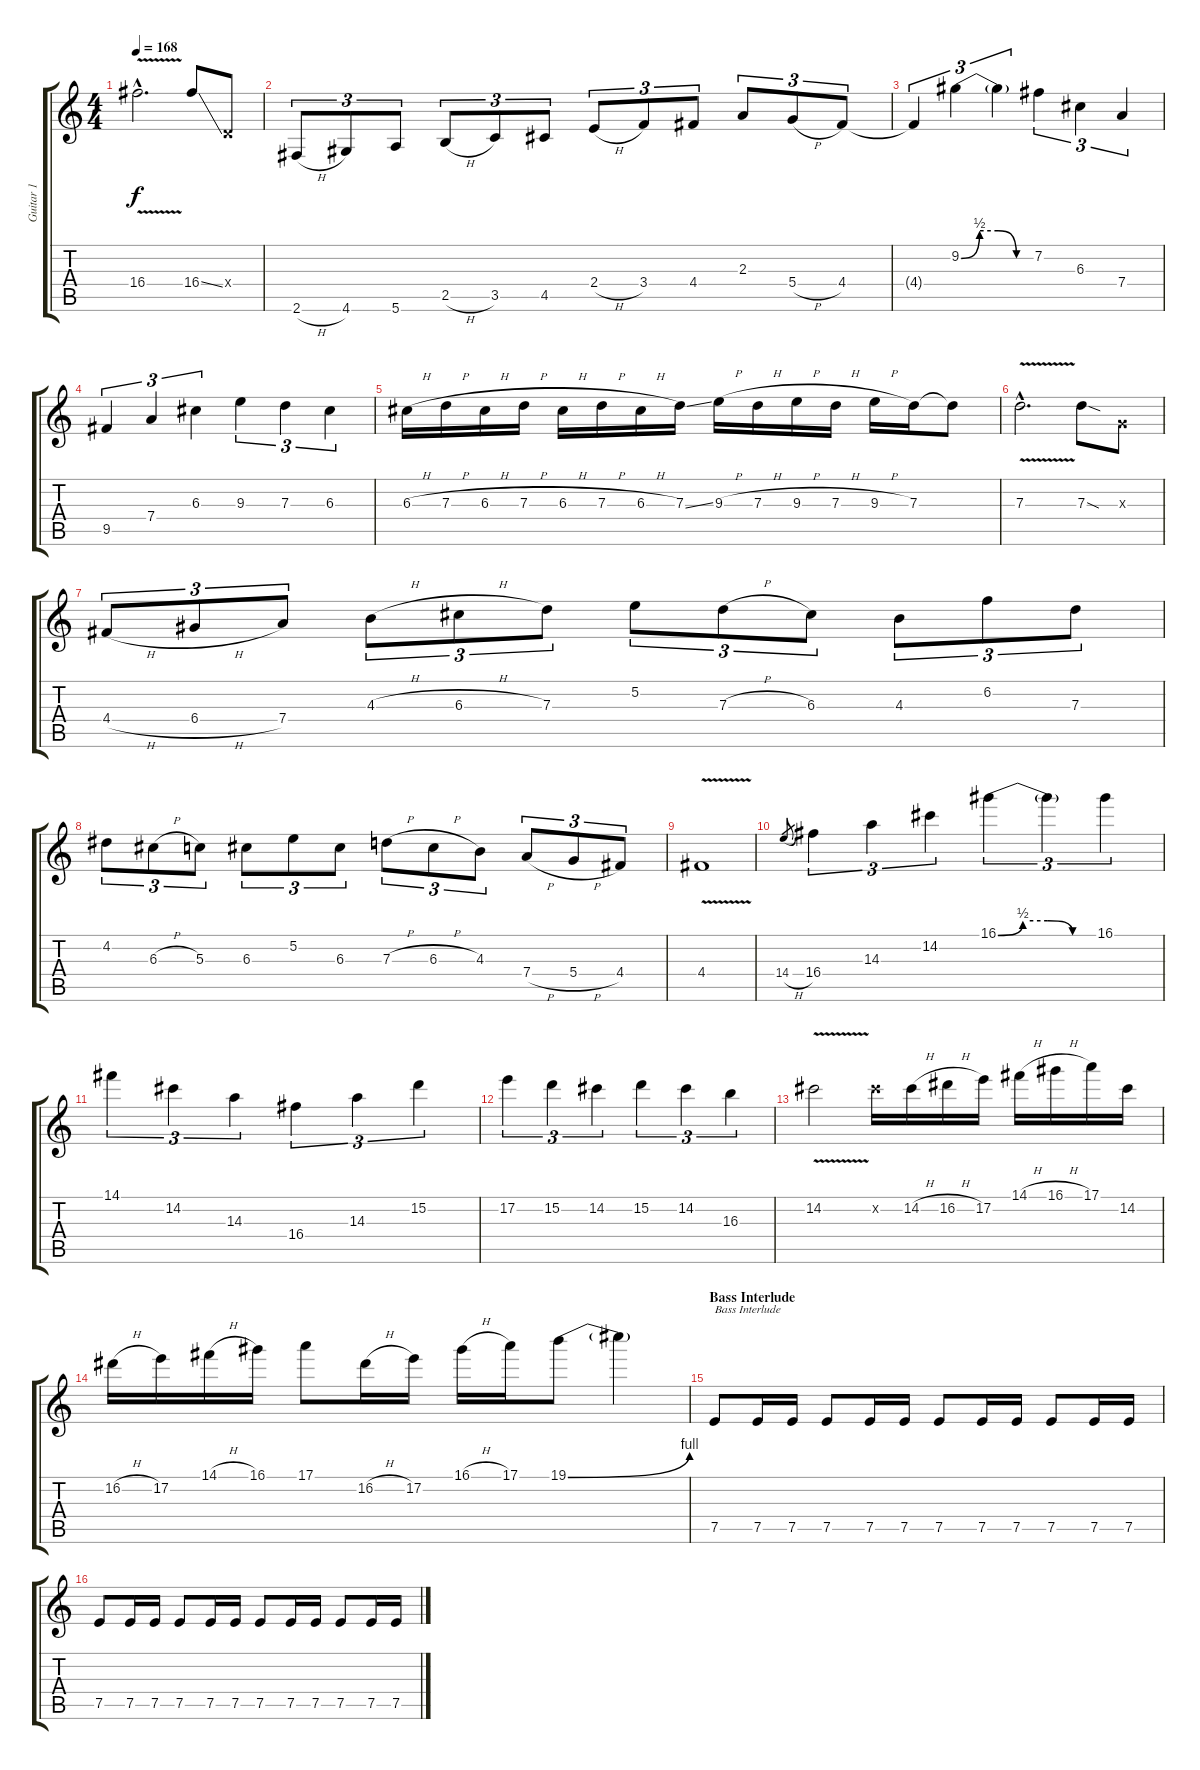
\track ("Guitar 1" "Guitar 1") {instrument distortionguitar}
\staff {score tabs}
\tuning (E4 B3 G3 D3 A2 E2) {hide}
\ts (4 4)
\tempo 168
\clef g2
\ks c
16.4{v hac}.2{d dy f} 16.4{ss}.8 0.4{x}.8 |
2.6{h}.8{tu (3 2)} 4.6.8{tu (3 2)} 5.6.8{tu (3 2)} 2.5{h}.8{tu (3 2)} 3.5.8{tu (3 2)} 4.5.8{tu (3 2)} 2.4{h}.8{tu (3 2)} 3.4.8{tu (3 2)} 4.4.8{tu (3 2)} 2.3.8{tu (3 2)} 5.4{h}.8{tu (3 2)} 4.4.8{tu (3 2)} |
4.4{t}.4{tu (3 2)} 9.2{be (custom 0 0 15 2 30 2 45 0 60 0)}.4{tu (3 2)} 9.2{t}.4{tu (3 2)} 7.2.4{tu (3 2)} 6.3.4{tu (3 2)} 7.4.4{tu (3 2)} |
9.5.4{tu (3 2)} 7.4.4{tu (3 2)} 6.3.4{tu (3 2)} 9.3.4{tu (3 2)} 7.3.4{tu (3 2)} 6.3.4{tu (3 2)} |
6.3{h}.16 7.3{h}.16 6.3{h}.16 7.3{h}.16 6.3{h}.16 7.3{h}.16 6.3{h}.16 7.3{ss}.16 9.3{h}.16 7.3{h}.16 9.3{h}.16 7.3{h}.16 9.3{h}.16 7.3.16 7.3{t}.8 |
7.3{v hac}.2{d} 7.3{sod}.8 0.3{x}.8 |
4.4{h}.8{tu (3 2)} 6.4{h}.8{tu (3 2)} 7.4.8{tu (3 2)} 4.3{h}.8{tu (3 2)} 6.3{h}.8{tu (3 2)} 7.3.8{tu (3 2)} 5.2.8{tu (3 2)} 7.3{h}.8{tu (3 2)} 6.3.8{tu (3 2)} 4.3.8{tu (3 2)} 6.2.8{tu (3 2)} 7.3.8{tu (3 2)} |
4.2.8{tu (3 2)} 6.3{h}.8{tu (3 2)} 5.3.8{tu (3 2)} 6.3.8{tu (3 2)} 5.2.8{tu (3 2)} 6.3.8{tu (3 2)} 7.3{h}.8{tu (3 2)} 6.3{h}.8{tu (3 2)} 4.3.8{tu (3 2)} 7.4{h}.8{tu (3 2)} 5.4{h}.8{tu (3 2)} 4.4.8{tu (3 2)} |
4.4{v}.1 |
14.4{h}.8{gr} 16.4.4{tu (3 2)} 14.3.4{tu (3 2)} 14.2.4{tu (3 2)} 16.1{be (custom 0 0 15 2 30 2 45 0 60 0)}.4{tu (3 2)} 16.1{t}.4{tu (3 2)} 16.1.4{tu (3 2)} |
14.1.4{tu (3 2)} 14.2.4{tu (3 2)} 14.3.4{tu (3 2)} 16.4.4{tu (3 2)} 14.3.4{tu (3 2)} 15.2.4{tu (3 2)} |
17.2.4{tu (3 2)} 15.2.4{tu (3 2)} 14.2.4{tu (3 2)} 15.2.4{tu (3 2)} 14.2.4{tu (3 2)} 16.3.4{tu (3 2)} |
14.2{v}.2 14.2{x}.16 14.2{h}.16 16.2{h}.16 17.2.16 14.1{h}.16 16.1{h}.16 17.1.16 14.2.16 |
16.2{h}.16 17.2.16 14.1{h}.16 16.1.16 17.1.8 16.2{h}.16 17.2.16 16.1{h}.16 17.1.16 19.1{be (bend 0 0 60 4)}.8 19.1{t}.4 |
\section ("" "Bass Interlude")
7.5.8{txt "Bass Interlude" volume 11} 7.5.16 7.5.16 7.5.8 7.5.16 7.5.16 7.5.8 7.5.16 7.5.16 7.5.8 7.5.16 7.5.16 |
7.5.8 7.5.16 7.5.16 7.5.8 7.5.16 7.5.16 7.5.8 7.5.16 7.5.16 7.5.8 7.5.16 7.5.16
